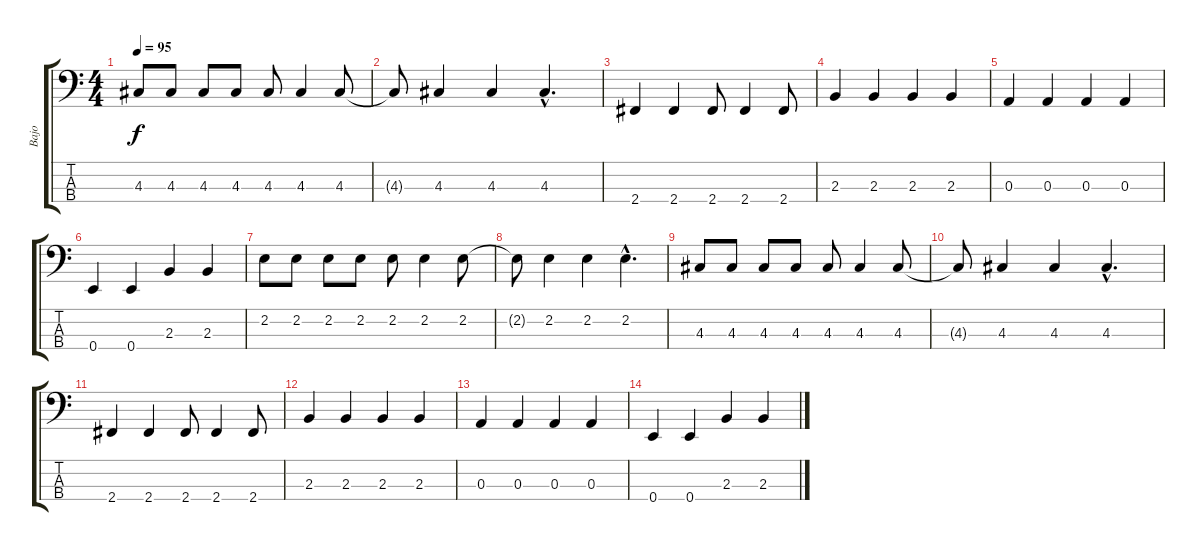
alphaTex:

\track ("Bajo" "Bajo") {instrument fretlessbass}
\staff {score tabs}
\tuning (G2 D2 A1 E1) {hide}
\ts (4 4)
\tempo 95
\clef f4
\ks c
4.3.8{dy f} 4.3.8 4.3.8 4.3.8 4.3.8 4.3.4 4.3.8 |
4.3{t}.8 4.3.4 4.3.4 4.3{hac}.4{d} |
2.4.4 2.4.4 2.4.8 2.4.4 2.4.8 |
2.3.4 2.3.4 2.3.4 2.3.4 |
0.3.4 0.3.4 0.3.4 0.3.4 |
0.4.4 0.4.4 2.3.4 2.3.4 |
2.2.8 2.2.8 2.2.8 2.2.8 2.2.8 2.2.4 2.2.8 |
2.2{t}.8 2.2.4 2.2.4 2.2{hac}.4{d} |
4.3.8 4.3.8 4.3.8 4.3.8 4.3.8 4.3.4 4.3.8 |
4.3{t}.8{volume 0} 4.3.4 4.3.4 4.3{hac}.4{d} |
2.4.4 2.4.4 2.4.8 2.4.4 2.4.8 |
2.3.4 2.3.4 2.3.4 2.3.4 |
0.3.4 0.3.4 0.3.4 0.3.4 |
0.4.4 0.4.4 2.3.4 2.3.4
